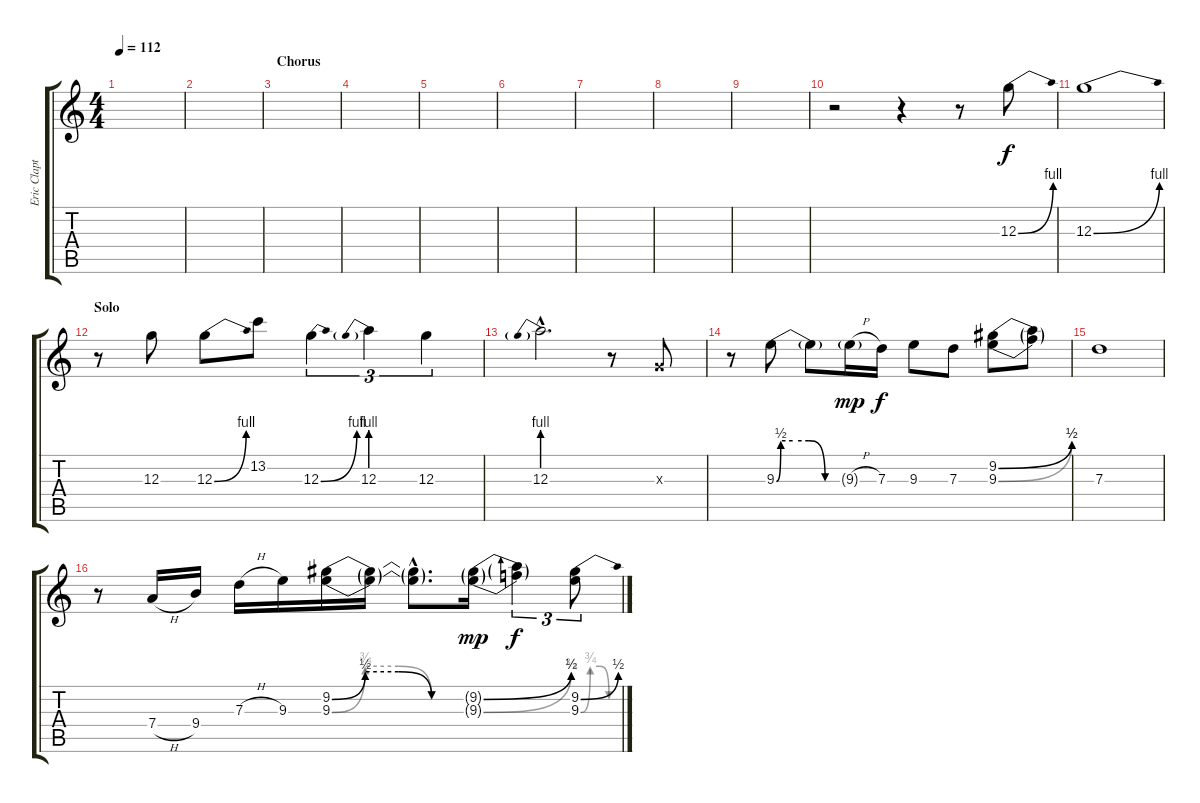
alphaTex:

\track ("Eric Clapton - Lead" "Eric Clapt") {instrument overdrivenguitar}
\staff {score tabs}
\tuning (E4 B3 G3 D3 A2 E2) {hide}
\ts (4 4)
\tempo 112
\clef g2
\ks c
|
|
\section ("" "Chorus")
|
|
|
|
|
|
|
r.2 r.4 r.8 12.3{be (bend 0 0 60 4)}.8 |
12.3{be (bend 0 0 60 4)}.1 |
\section ("" "Solo")
r.8 12.3.8 12.3{be (bend 0 0 60 4)}.8 13.2.8 12.3{be (bend 0 0 60 4)}.4{tu (3 2)} 12.3{be (prebend 0 4 60 4)}.4{tu (3 2)} 12.3.4{tu (3 2)} |
12.3{be (prebend 0 4 60 4) hac}.2{d} r.8 0.3{x}.8 |
r.8 9.3{be (custom 0 0 4 2 15 2 30 2 45 0 60 0)}.8 9.3{t}.8 9.3{h g}.16{dy mp} 7.3.16{dy f} 9.3.8 7.3.8 (9.2{be (bend 0 0 60 2)} 9.3{be (bend 0 0 60 2)}).8 (9.2{t} 9.3{t}).8 |
7.3.1 |
r.8 7.4{h}.16 9.4.16 7.3{h}.16 9.3.16 (9.2{be (custom 0 0 15 2 30 2 45 0 60 0)} 9.3{be (custom 0 0 15 3 30 3 45 0 60 0)}).16 (9.2{t} 9.3{t}).16 (9.2{hac t} 9.3{hac t}).8{d} (9.2{be (bend 0 0 60 2) g} 9.3{be (bend 0 0 60 3) g}).16{dy mp} (9.2{t} 9.3{t}).4{tu (3 2) dy f} (9.2{be (bend 0 0 60 2)} 9.3{be (custom 0 0 15 3 30 3 45 0 60 0)}).8{tu (3 2)}
